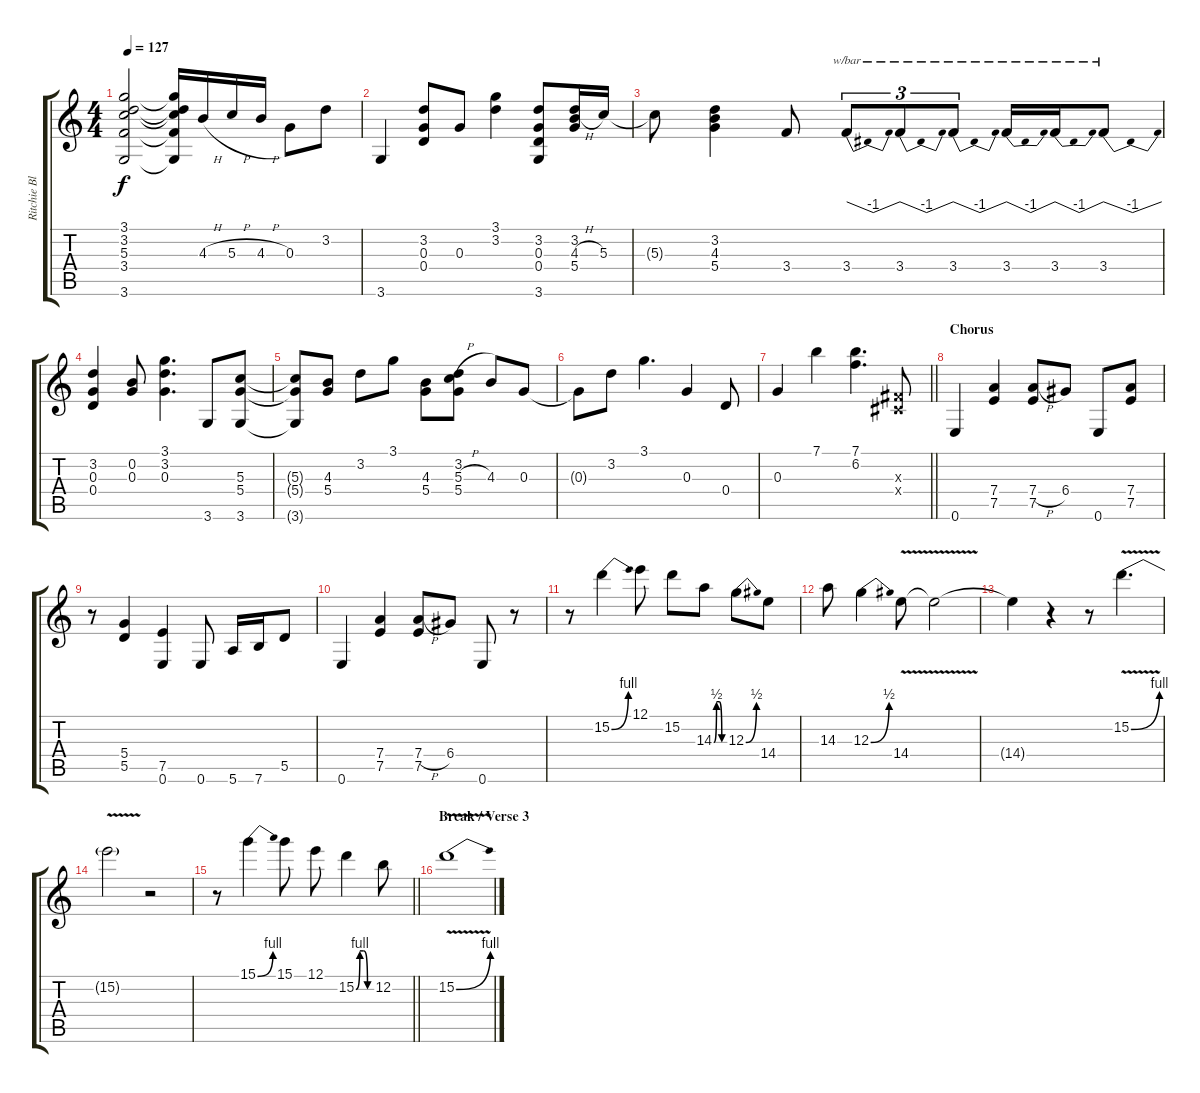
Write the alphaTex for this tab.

\track ("Ritchie Blackmore" "Ritchie Bl") {instrument overdrivenguitar}
\staff {score tabs}
\tuning (E4 B3 G3 D3 A2 E2) {hide}
\ts (4 4)
\tempo 127
\clef g2
\ks c
(3.1 3.2 5.3 3.4 3.6).2{dy f} (3.1{t} 3.2{t} 5.3{t} 3.4{t} 3.6{t}).16 4.3{h}.16 5.3{h}.16 4.3{h}.16 0.3.8 3.2.8 |
3.6.4 (3.2 0.3 0.4).8 0.3.8 (3.1 3.2).4 (3.2 0.3 0.4 3.6).8 (3.2 4.3{h} 5.4).16 5.3.16 |
5.3{t}.8 (3.2 4.3 5.4).4 3.4.8 3.4.8{tu (3 2) tbe (dip default 0 0 30 -4 60 0)} 3.4.8{tu (3 2) tbe (dip default 0 0 30 -4 60 0)} 3.4.8{tu (3 2) tbe (dip default 0 0 30 -4 60 0)} 3.4.16{tbe (dip default 0 0 30 -4 60 0)} 3.4.16{tbe (dip default 0 0 30 -4 60 0)} 3.4.8{tbe (dip default 0 0 30 -4 60 0)} |
(3.2 0.3 0.4).4 (0.2 0.3).8 (3.1 3.2 0.3).4{d} 3.6.8 (5.3 5.4 3.6).8 |
(5.3{t} 5.4{t} 3.6{t}).8 (4.3 5.4).8 3.2.8 3.1.8 (4.3 5.4).8 (3.2 5.3{h} 5.4).8 4.3.8 0.3.8 |
0.3{t}.8 3.2.8 3.1.4{d} 0.3.4 0.4.8 |
\barLineRight lightlight
0.3.4 7.1.4 (7.1 6.2).4{d} (-1.3{x} -1.4{x}).8 |
\section ("" "Chorus")
0.6.4{instrument overdrivenguitar} (7.4 7.5).4 (7.4{h} 7.5).8 6.4.8 0.6.8 (7.4 7.5).8 |
r.8 (5.4 5.5).4 (7.5 0.6).4 0.6.8 5.6.16 7.6.16 5.5.8 |
0.6.4 (7.4 7.5).4 (7.4{h} 7.5).8 6.4.8 0.6.8 r.8 |
r.8 15.2{be (bend 0 0 60 4)}.4 12.1.8 15.2.8 14.3{be (custom 0 0 15 2 30 2 45 0 60 0)}.8 12.3{be (bend 0 0 60 2)}.8 14.4.8 |
14.3.8 12.3{be (bend 0 0 60 2)}.4 14.4{v}.8 14.4{t}.2 |
14.4{t}.4 r.4 r.8 15.2{be (bend 0 0 60 4) v}.4{d} |
15.2{t}.2 r.2 |
\barLineRight lightlight
r.8 15.1{be (bend 0 0 60 4)}.4 15.1.8 12.1.8 15.2{be (custom 0 0 15 4 30 4 45 0 60 0)}.4 12.2.8 |
\section ("" "Break / Verse 3")
15.2{be (bend 0 0 60 4) v}.1
